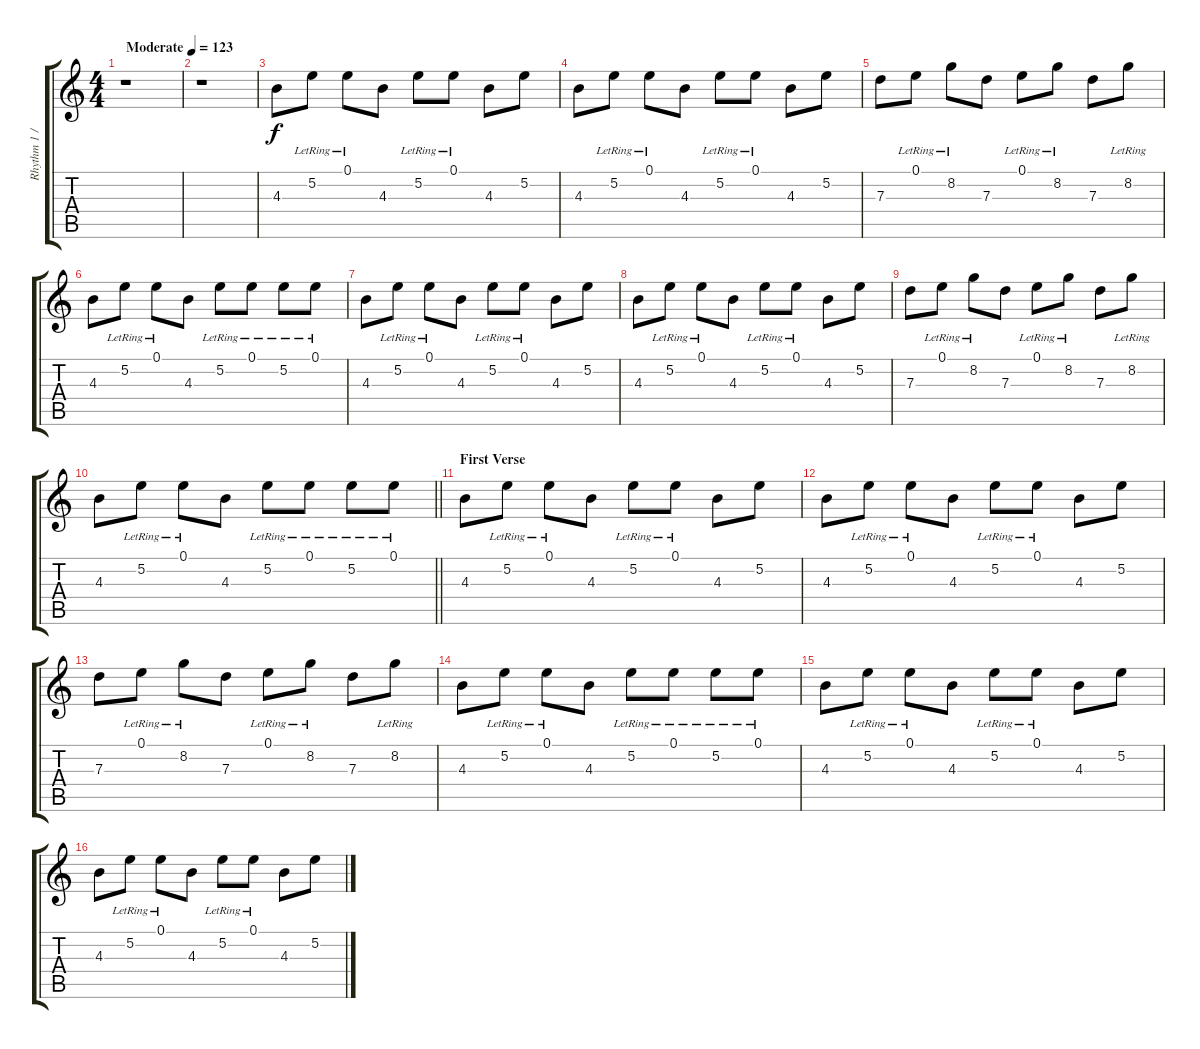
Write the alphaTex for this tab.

\track ("Rhythm 1 / Lead" "Rhythm 1 /") {instrument overdrivenguitar}
\staff {score tabs}
\tuning (E4 B3 G3 D3 A2 E2) {hide}
\ts (4 4)
\tempo (123 "Moderate")
\clef g2
\ks c
r.1{dy f instrument overdrivenguitar} |
r.1 |
4.3.8 5.2{lr}.8 0.1{lr}.8 4.3.8 5.2{lr}.8 0.1{lr}.8 4.3.8 5.2.8 |
4.3.8 5.2{lr}.8 0.1{lr}.8 4.3.8 5.2{lr}.8 0.1{lr}.8 4.3.8 5.2.8 |
7.3.8 0.1{lr}.8 8.2{lr}.8 7.3.8 0.1{lr}.8 8.2{lr}.8 7.3.8 8.2{lr}.8 |
4.3.8 5.2{lr}.8 0.1{lr}.8 4.3.8 5.2{lr}.8 0.1{lr}.8 5.2{lr}.8 0.1{lr}.8 |
4.3.8 5.2{lr}.8 0.1{lr}.8 4.3.8 5.2{lr}.8 0.1{lr}.8 4.3.8 5.2.8 |
4.3.8 5.2{lr}.8 0.1{lr}.8 4.3.8 5.2{lr}.8 0.1{lr}.8 4.3.8 5.2.8 |
7.3.8 0.1{lr}.8 8.2{lr}.8 7.3.8 0.1{lr}.8 8.2{lr}.8 7.3.8 8.2{lr}.8 |
\barLineRight lightlight
4.3.8 5.2{lr}.8 0.1{lr}.8 4.3.8 5.2{lr}.8 0.1{lr}.8 5.2{lr}.8 0.1{lr}.8 |
\section ("" "First Verse")
4.3.8 5.2{lr}.8 0.1{lr}.8 4.3.8 5.2{lr}.8 0.1{lr}.8 4.3.8 5.2.8 |
4.3.8 5.2{lr}.8 0.1{lr}.8 4.3.8 5.2{lr}.8 0.1{lr}.8 4.3.8 5.2.8 |
7.3.8 0.1{lr}.8 8.2{lr}.8 7.3.8 0.1{lr}.8 8.2{lr}.8 7.3.8 8.2{lr}.8 |
4.3.8 5.2{lr}.8 0.1{lr}.8 4.3.8 5.2{lr}.8 0.1{lr}.8 5.2{lr}.8 0.1{lr}.8 |
4.3.8 5.2{lr}.8 0.1{lr}.8 4.3.8 5.2{lr}.8 0.1{lr}.8 4.3.8 5.2.8 |
4.3.8 5.2{lr}.8 0.1{lr}.8 4.3.8 5.2{lr}.8 0.1{lr}.8 4.3.8 5.2.8
